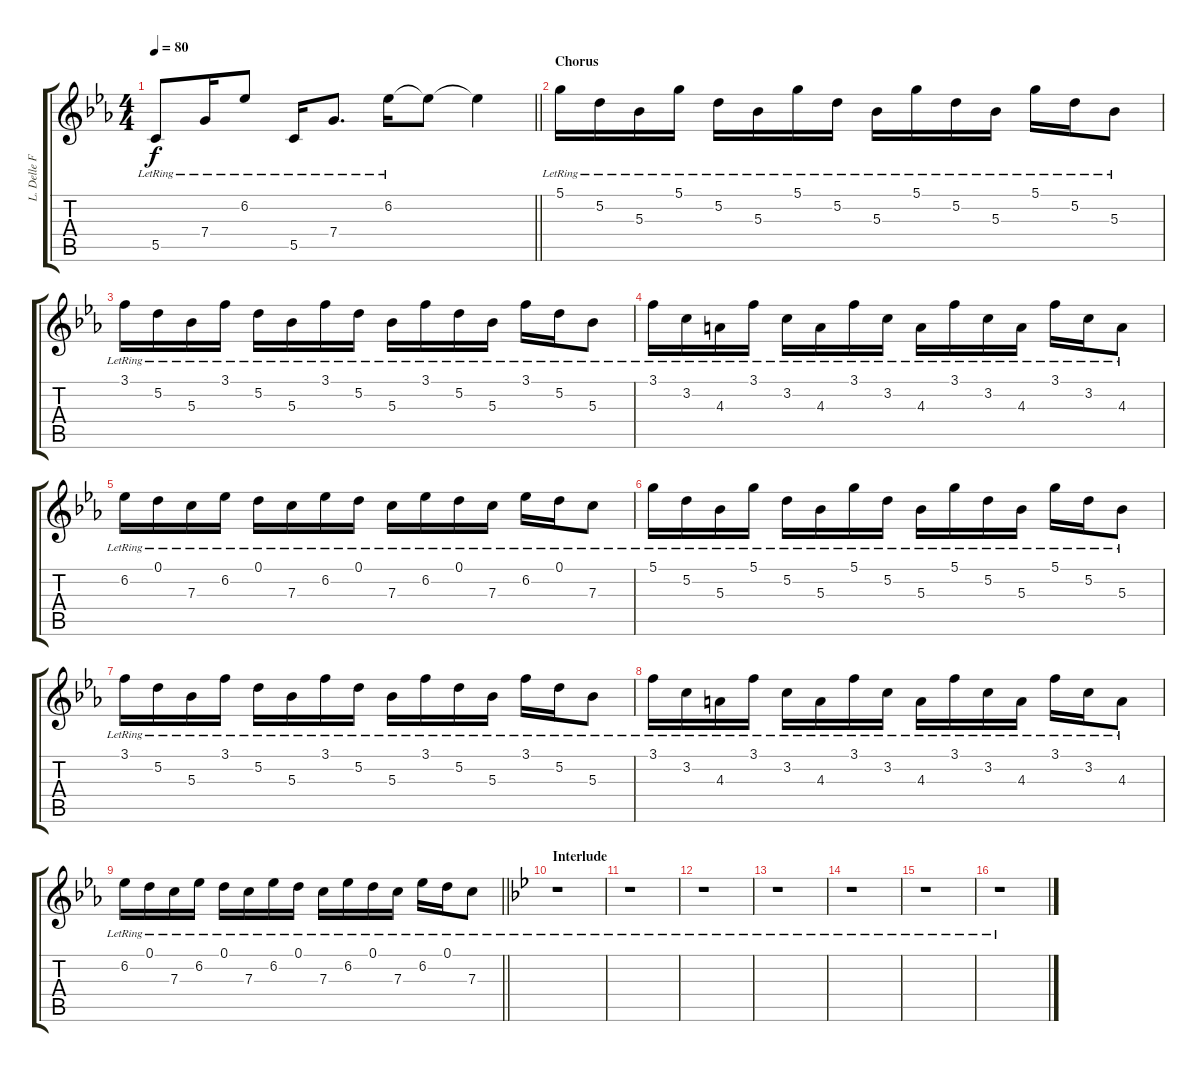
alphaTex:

\track ("L. Delle Fave (Clean Guitar R)" "L. Delle F") {instrument electricguitarclean}
\staff {score tabs}
\tuning (D4 A3 F3 C3 G2 D2) {hide}
\ts (4 4)
\tempo 80
\clef g2
\barLineRight lightlight
\ks eb
5.5{lr}.8{dy f} 7.4{lr}.16 6.2{lr}.8 5.5{lr}.16 7.4{lr}.8{d} 6.2{lr}.16 6.2{t}.8 6.2{t}.4 |
\section ("" "Chorus")
5.1{lr}.16 5.2{lr}.16 5.3{lr}.16 5.1{lr}.16 5.2{lr}.16 5.3{lr}.16 5.1{lr}.16 5.2{lr}.16 5.3{lr}.16 5.1{lr}.16 5.2{lr}.16 5.3{lr}.16 5.1{lr}.16 5.2{lr}.16 5.3{lr}.8 |
3.1{lr}.16 5.2{lr}.16 5.3{lr}.16 3.1{lr}.16 5.2{lr}.16 5.3{lr}.16 3.1{lr}.16 5.2{lr}.16 5.3{lr}.16 3.1{lr}.16 5.2{lr}.16 5.3{lr}.16 3.1{lr}.16 5.2{lr}.16 5.3{lr}.8 |
3.1{lr}.16 3.2{lr}.16 4.3{lr}.16 3.1{lr}.16 3.2{lr}.16 4.3{lr}.16 3.1{lr}.16 3.2{lr}.16 4.3{lr}.16 3.1{lr}.16 3.2{lr}.16 4.3{lr}.16 3.1{lr}.16 3.2{lr}.16 4.3{lr}.8 |
6.2{lr}.16 0.1{lr}.16 7.3{lr}.16 6.2{lr}.16 0.1{lr}.16 7.3{lr}.16 6.2{lr}.16 0.1{lr}.16 7.3{lr}.16 6.2{lr}.16 0.1{lr}.16 7.3{lr}.16 6.2{lr}.16 0.1{lr}.16 7.3{lr}.8 |
5.1{lr}.16 5.2{lr}.16 5.3{lr}.16 5.1{lr}.16 5.2{lr}.16 5.3{lr}.16 5.1{lr}.16 5.2{lr}.16 5.3{lr}.16 5.1{lr}.16 5.2{lr}.16 5.3{lr}.16 5.1{lr}.16 5.2{lr}.16 5.3{lr}.8 |
3.1{lr}.16 5.2{lr}.16 5.3{lr}.16 3.1{lr}.16 5.2{lr}.16 5.3{lr}.16 3.1{lr}.16 5.2{lr}.16 5.3{lr}.16 3.1{lr}.16 5.2{lr}.16 5.3{lr}.16 3.1{lr}.16 5.2{lr}.16 5.3{lr}.8 |
3.1{lr}.16 3.2{lr}.16 4.3{lr}.16 3.1{lr}.16 3.2{lr}.16 4.3{lr}.16 3.1{lr}.16 3.2{lr}.16 4.3{lr}.16 3.1{lr}.16 3.2{lr}.16 4.3{lr}.16 3.1{lr}.16 3.2{lr}.16 4.3{lr}.8 |
\barLineRight lightlight
6.2{lr}.16 0.1{lr}.16 7.3{lr}.16 6.2{lr}.16 0.1{lr}.16 7.3{lr}.16 6.2{lr}.16 0.1{lr}.16 7.3{lr}.16 6.2{lr}.16 0.1{lr}.16 7.3{lr}.16 6.2{lr}.16 0.1{lr}.16 7.3{lr}.8 |
\section ("" "Interlude")
\ks gminor
r.1 |
r.1 |
r.1 |
r.1 |
r.1 |
r.1 |
r.1
